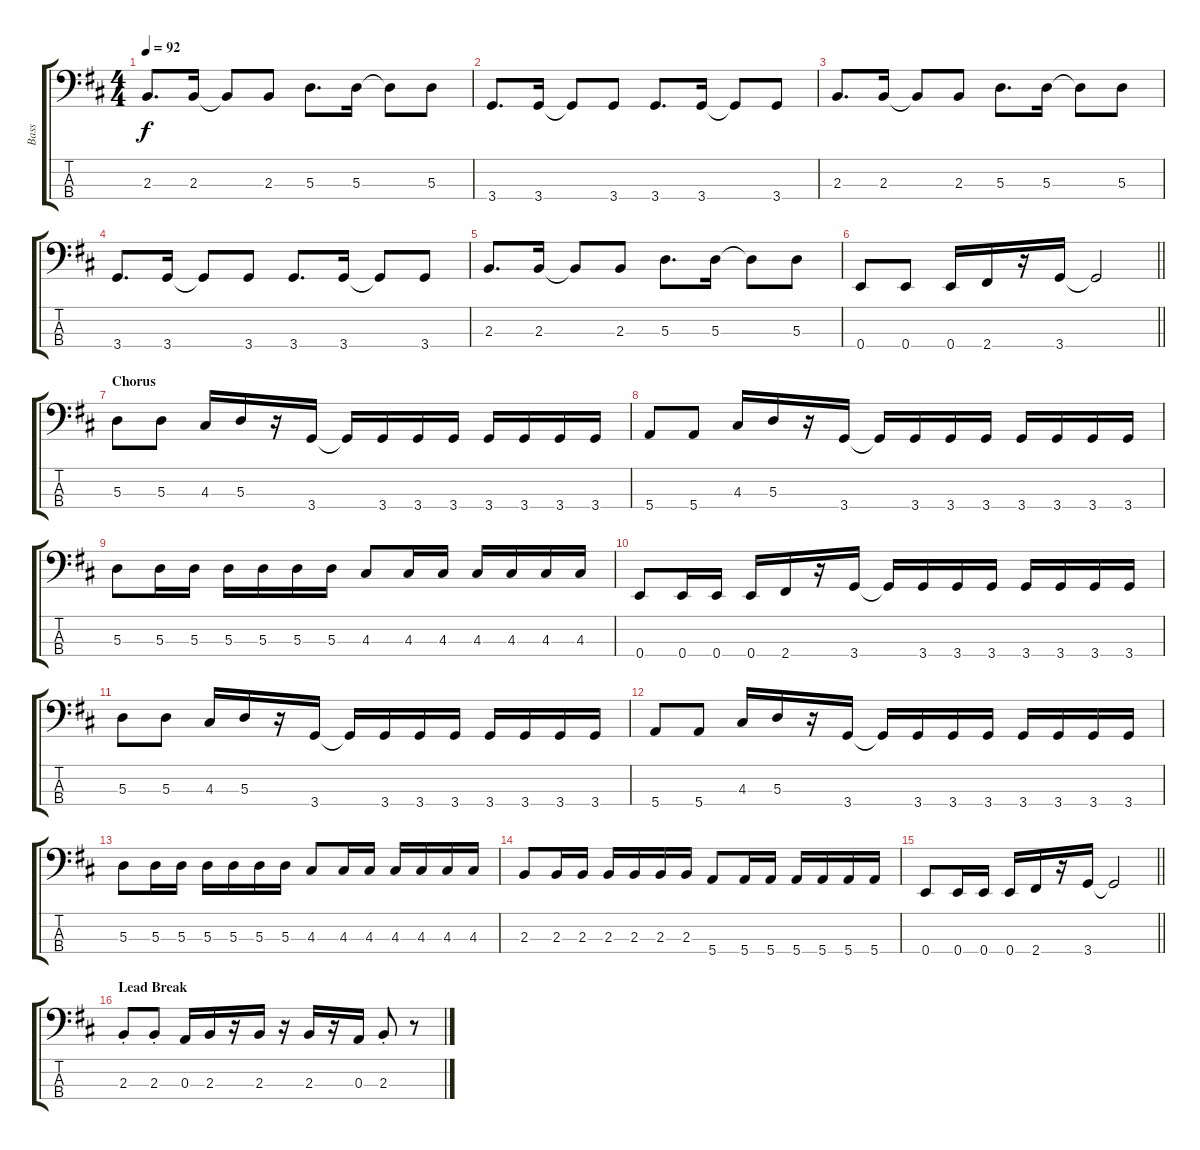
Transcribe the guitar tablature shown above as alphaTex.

\track ("Bass" "Bass") {instrument electricbassfinger}
\staff {score tabs}
\tuning (G2 D2 A1 E1) {hide}
\ts (4 4)
\tempo 92
\clef f4
\ks d
2.3.8{d dy f} 2.3.16 2.3{t}.8 2.3.8 5.3.8{d} 5.3.16 5.3{t}.8 5.3.8 |
3.4.8{d} 3.4.16 3.4{t}.8 3.4.8 3.4.8{d} 3.4.16 3.4{t}.8 3.4.8 |
2.3.8{d} 2.3.16 2.3{t}.8 2.3.8 5.3.8{d} 5.3.16 5.3{t}.8 5.3.8 |
3.4.8{d} 3.4.16 3.4{t}.8 3.4.8 3.4.8{d} 3.4.16 3.4{t}.8 3.4.8 |
2.3.8{d} 2.3.16 2.3{t}.8 2.3.8 5.3.8{d} 5.3.16 5.3{t}.8 5.3.8 |
\barLineRight lightlight
0.4.8 0.4.8 0.4.16 2.4.16 r.16 3.4.16 3.4{t}.2 |
\section ("" "Chorus")
5.3.8 5.3.8 4.3.16 5.3.16 r.16 3.4.16 3.4{t}.16 3.4.16 3.4.16 3.4.16 3.4.16 3.4.16 3.4.16 3.4.16 |
5.4.8 5.4.8 4.3.16 5.3.16 r.16 3.4.16 3.4{t}.16 3.4.16 3.4.16 3.4.16 3.4.16 3.4.16 3.4.16 3.4.16 |
5.3.8 5.3.16 5.3.16 5.3.16 5.3.16 5.3.16 5.3.16 4.3.8 4.3.16 4.3.16 4.3.16 4.3.16 4.3.16 4.3.16 |
0.4.8 0.4.16 0.4.16 0.4.16 2.4.16 r.16 3.4.16 3.4{t}.16 3.4.16 3.4.16 3.4.16 3.4.16 3.4.16 3.4.16 3.4.16 |
5.3.8 5.3.8 4.3.16 5.3.16 r.16 3.4.16 3.4{t}.16 3.4.16 3.4.16 3.4.16 3.4.16 3.4.16 3.4.16 3.4.16 |
5.4.8 5.4.8 4.3.16 5.3.16 r.16 3.4.16 3.4{t}.16 3.4.16 3.4.16 3.4.16 3.4.16 3.4.16 3.4.16 3.4.16 |
5.3.8 5.3.16 5.3.16 5.3.16 5.3.16 5.3.16 5.3.16 4.3.8 4.3.16 4.3.16 4.3.16 4.3.16 4.3.16 4.3.16 |
2.3.8 2.3.16 2.3.16 2.3.16 2.3.16 2.3.16 2.3.16 5.4.8 5.4.16 5.4.16 5.4.16 5.4.16 5.4.16 5.4.16 |
\barLineRight lightlight
0.4.8 0.4.16 0.4.16 0.4.16 2.4.16 r.16 3.4.16 3.4{t}.2 |
\section ("" "Lead Break")
2.3{st}.8 2.3{st}.8 0.3.16 2.3.16 r.16 2.3.16 r.16 2.3.16 r.16 0.3.16 2.3{st}.8 r.8
